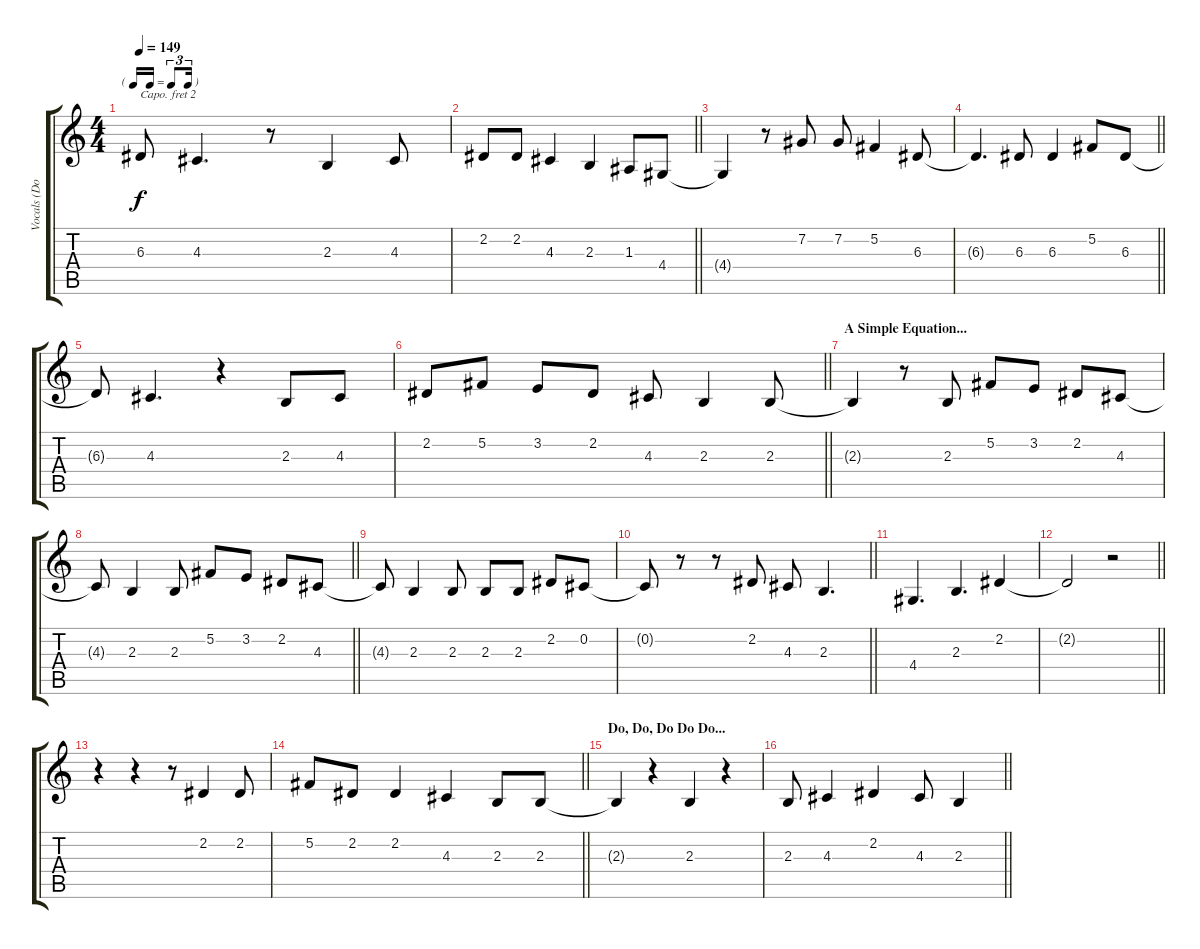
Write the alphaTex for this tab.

\track ("Vocals (Dougie)" "Vocals (Do") {instrument clarinet}
\staff {score tabs}
\capo 2
\tuning (E4 B3 G3 D3 A2 E2) {hide}
\ts (4 4)
\tf triplet16th
\tempo 149
\clef g2
\ks c
6.3{t}.8{dy f} 4.3.4{d} r.8 2.3.4 4.3.8 |
\barLineRight lightlight
2.2.8 2.2.8 4.3.4 2.3.4 1.3.8 4.4.8 |
4.4{t}.4 r.8 7.2.8 7.2.8 5.2.4 6.3.8 |
\barLineRight lightlight
6.3{t}.4{d} 6.3.8 6.3.4 5.2.8 6.3.8 |
6.3{t}.8 4.3.4{d} r.4 2.3.8 4.3.8 |
\barLineRight lightlight
2.2.8 5.2.8 3.2.8 2.2.8 4.3.8 2.3.4 2.3.8 |
\section ("" "A Simple Equation...")
2.3{t}.4 r.8 2.3.8 5.2.8 3.2.8 2.2.8 4.3.8 |
\barLineRight lightlight
4.3{t}.8 2.3.4 2.3.8 5.2.8 3.2.8 2.2.8 4.3.8 |
4.3{t}.8 2.3.4 2.3.8 2.3.8 2.3.8 2.2.8 0.2.8 |
\barLineRight lightlight
0.2{t}.8 r.8 r.8 2.2.8 4.3.8 2.3.4{d} |
4.4.4{d} 2.3.4{d} 2.2.4 |
\barLineRight lightlight
2.2{t}.2 r.2 |
r.4 r.4 r.8 2.2.4 2.2.8 |
\barLineRight lightlight
5.2.8 2.2.8 2.2.4 4.3.4 2.3.8 2.3.8 |
\section ("" "Do, Do, Do Do Do...")
2.3{t}.4 r.4 2.3.4 r.4 |
\barLineRight lightlight
2.3.8 4.3.4 2.2.4 4.3.8 2.3.4
